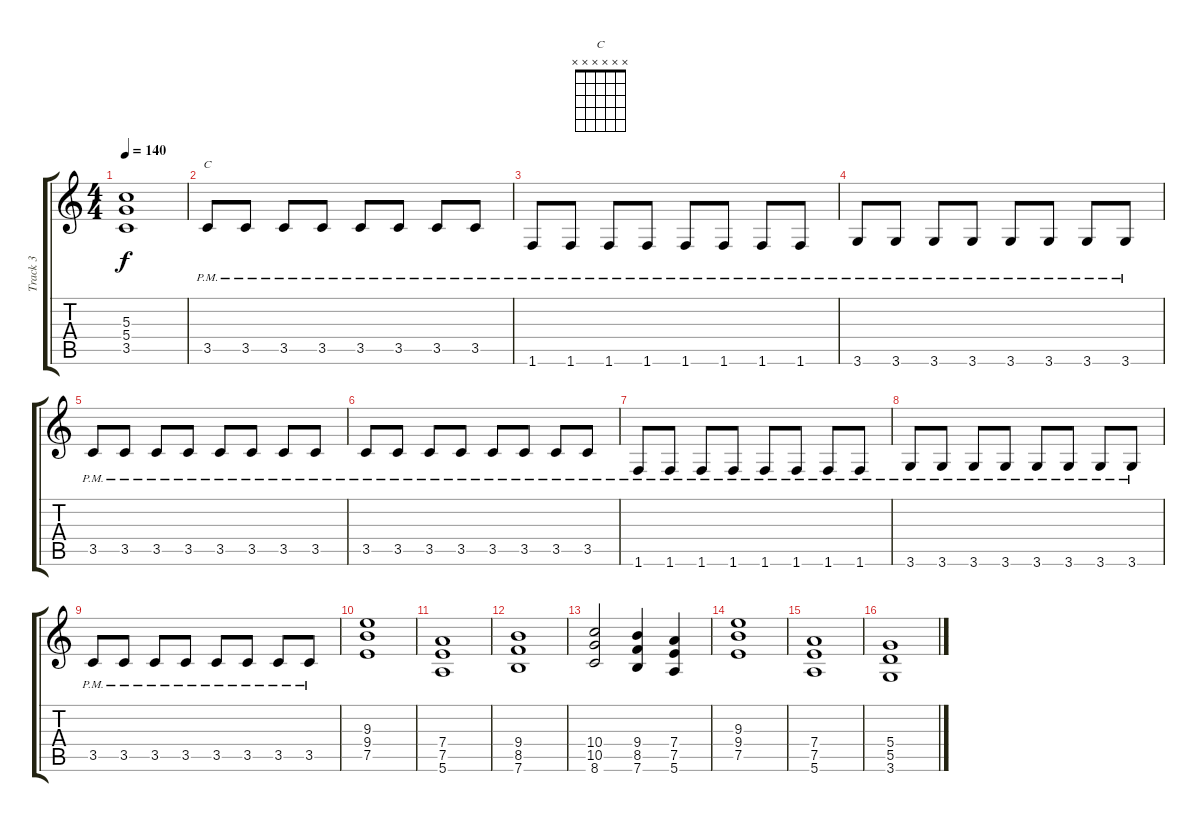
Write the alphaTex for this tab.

\track ("Track 3" "Track 3") {instrument overdrivenguitar}
\staff {score tabs}
\tuning (E4 B3 G3 D3 A2 E2) {hide}
\chord ("C" x x x x x x)
\ts (4 4)
\tempo 140
\clef g2
\ks c
(5.3 5.4 3.5).1{dy f} |
3.5{pm}.8{ch "C"} 3.5{pm}.8 3.5{pm}.8 3.5{pm}.8 3.5{pm}.8 3.5{pm}.8 3.5{pm}.8 3.5{pm}.8 |
1.6{pm}.8 1.6{pm}.8 1.6{pm}.8 1.6{pm}.8 1.6{pm}.8 1.6{pm}.8 1.6{pm}.8 1.6{pm}.8 |
3.6{pm}.8 3.6{pm}.8 3.6{pm}.8 3.6{pm}.8 3.6{pm}.8 3.6{pm}.8 3.6{pm}.8 3.6{pm}.8 |
3.5{pm}.8 3.5{pm}.8 3.5{pm}.8 3.5{pm}.8 3.5{pm}.8 3.5{pm}.8 3.5{pm}.8 3.5{pm}.8 |
3.5{pm}.8 3.5{pm}.8 3.5{pm}.8 3.5{pm}.8 3.5{pm}.8 3.5{pm}.8 3.5{pm}.8 3.5{pm}.8 |
1.6{pm}.8 1.6{pm}.8 1.6{pm}.8 1.6{pm}.8 1.6{pm}.8 1.6{pm}.8 1.6{pm}.8 1.6{pm}.8 |
3.6{pm}.8 3.6{pm}.8 3.6{pm}.8 3.6{pm}.8 3.6{pm}.8 3.6{pm}.8 3.6{pm}.8 3.6{pm}.8 |
3.5{pm}.8 3.5{pm}.8 3.5{pm}.8 3.5{pm}.8 3.5{pm}.8 3.5{pm}.8 3.5{pm}.8 3.5{pm}.8 |
(9.3 9.4 7.5).1 |
(7.4 7.5 5.6).1 |
(9.4 8.5 7.6).1 |
(10.4 10.5 8.6).2 (9.4 8.5 7.6).4 (7.4 7.5 5.6).4 |
(9.3 9.4 7.5).1 |
(7.4 7.5 5.6).1 |
(5.4 5.5 3.6).1
